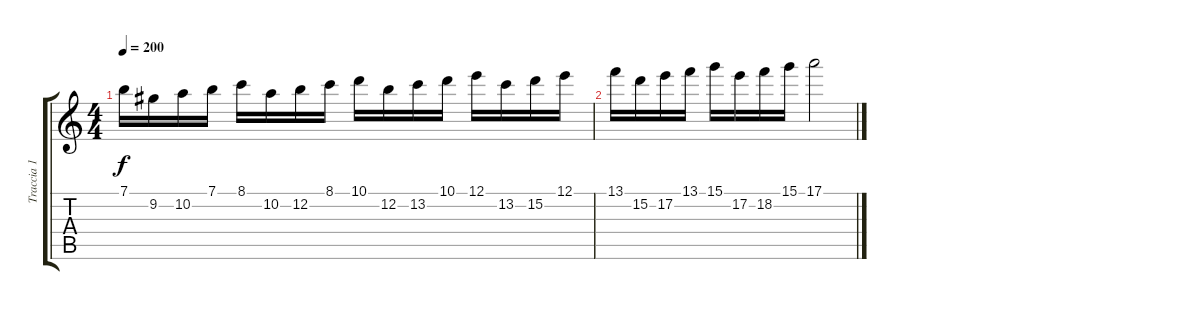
\track ("Traccia 1" "Traccia 1") {instrument distortionguitar}
\staff {score tabs}
\tuning (E4 B3 G3 D3 A2 E2) {hide}
\ts (4 4)
\tempo 200
\clef g2
\ks c
7.1.16{dy f instrument distortionguitar} 9.2.16 10.2.16 7.1.16 8.1.16 10.2.16 12.2.16 8.1.16 10.1.16 12.2.16 13.2.16 10.1.16 12.1.16 13.2.16 15.2.16 12.1.16 |
13.1.16 15.2.16 17.2.16 13.1.16 15.1.16 17.2.16 18.2.16 15.1.16 17.1.2
